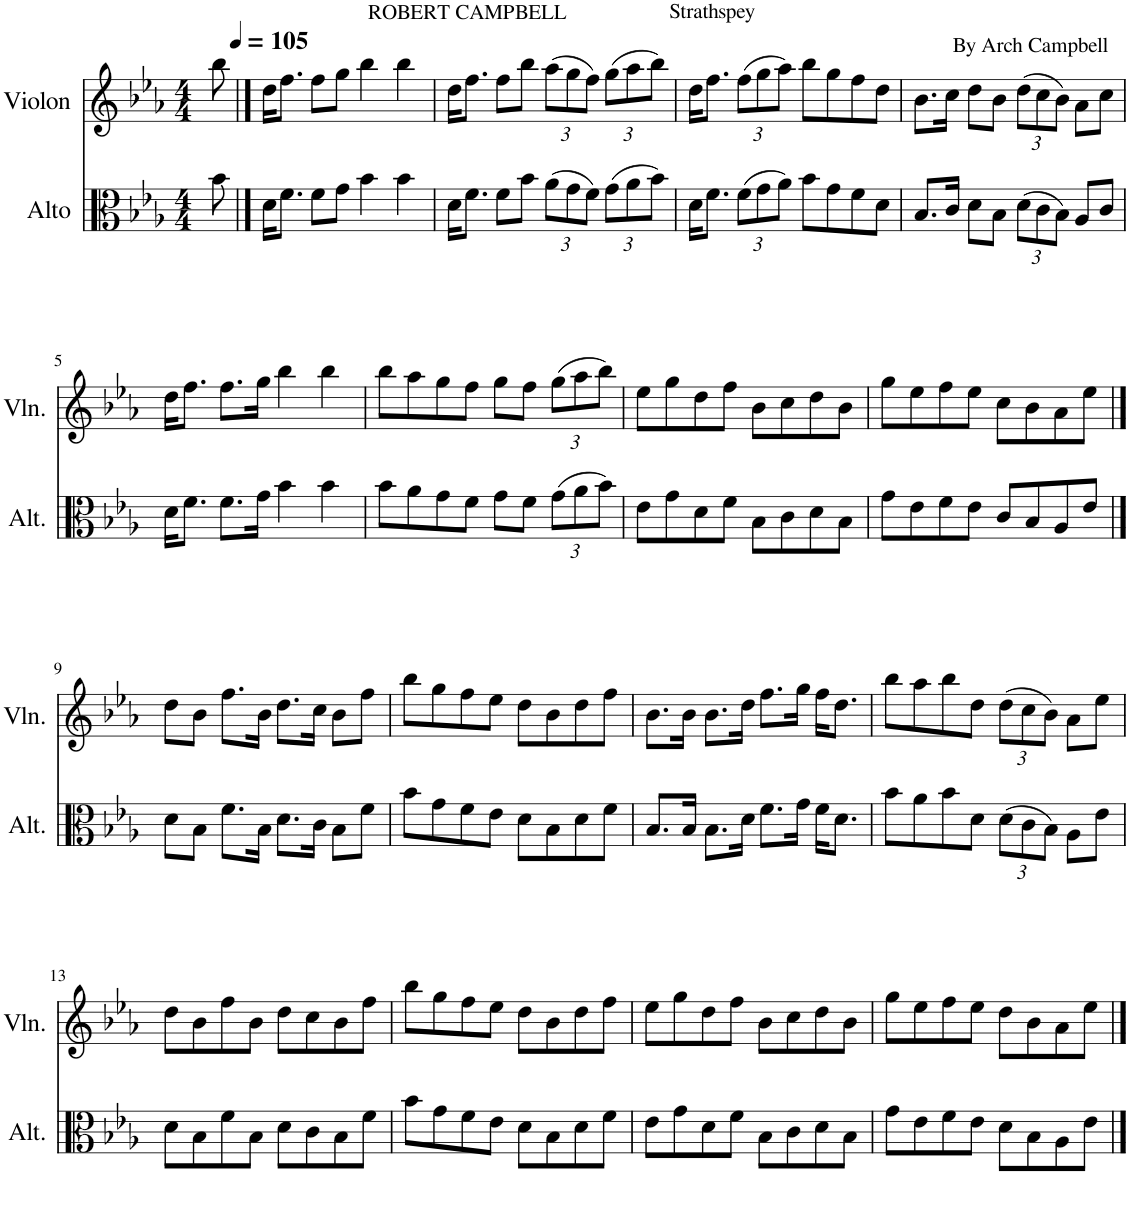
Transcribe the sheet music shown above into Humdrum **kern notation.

**kern	**kern
*part2	*part1
*staff2	*staff1
*I"Alto	*I"Violon
*I'Alt.	*I'Vln.
*clefC3	*clefG2
*k[b-e-a-]	*k[b-e-a-]
*M4/4	*M4/4
*MM105	*MM105
=	=
8b-\	8bb-\
==1	==1
16d\KL	16dd\KL
8.f\J	8.ff\J
8f\L	8ff\L
8g\J	8gg\J
!	!LO:TX:a:t=ROBERT CAMPBELL
4b-\	4bb-\
4b-\	4bb-\
=2	=2
16d\KL	16dd\KL
8.f\J	8.ff\J
8f\L	8ff\L
8b-\J	8bb-\J
*Xbrackettup	*Xbrackettup
(12a-\L	(12aa-\L
12g\	12gg\
12f\J)	12ff\J)
(12g\L	(12gg\L
12a-\	12aa-\
12b-\J)	12bb-\J)
=3	=3
!	!LO:TX:a:t=Strathspey
16d\KL	16dd\KL
8.f\J	8.ff\J
(12f\L	(12ff\L
12g\	12gg\
12a-\J)	12aa-\J)
8b-\L	8bb-\L
8g\	8gg\
8f\	8ff\
8d\J	8dd\J
=4	=4
!	!LO:TX:a:t=By Arch Campbell
8.B-/L	8.b-\L
16c/Jk	16cc\Jk
8d\L	8dd\L
8B-\J	8b-\J
(12d\L	(12dd\L
12c\	12cc\
12B-\J)	12b-\J)
8A-/L	8a-\L
8c/J	8cc\J
!!LO:LB:g=z
=5	=5
16d\KL	16dd\KL
8.f\J	8.ff\J
8.f\L	8.ff\L
16g\Jk	16gg\Jk
4b-\	4bb-\
4b-\	4bb-\
=6	=6
8b-\L	8bb-\L
8a-\	8aa-\
8g\	8gg\
8f\J	8ff\J
8g\L	8gg\L
8f\J	8ff\J
(12g\L	(12gg\L
12a-\	12aa-\
12b-\J)	12bb-\J)
=7	=7
8e-\L	8ee-\L
8g\	8gg\
8d\	8dd\
8f\J	8ff\J
8B-\L	8b-\L
8c\	8cc\
8d\	8dd\
8B-\J	8b-\J
=8	=8
8g\L	8gg\L
8e-\	8ee-\
8f\	8ff\
8e-\J	8ee-\J
8c/L	8cc\L
8B-/	8b-\
8A-/	8a-\
8e-/J	8ee-\J
!!LO:LB:g=z
==9	==9
8d\L	8dd\L
8B-\J	8b-\J
8.f\L	8.ff\L
16B-\Jk	16b-\Jk
8.d\L	8.dd\L
16c\Jk	16cc\Jk
8B-\L	8b-\L
8f\J	8ff\J
=10	=10
8b-\L	8bb-\L
8g\	8gg\
8f\	8ff\
8e-\J	8ee-\J
8d\L	8dd\L
8B-\	8b-\
8d\	8dd\
8f\J	8ff\J
=11	=11
8.B-/L	8.b-\L
16B-/Jk	16b-\Jk
8.B-\L	8.b-\L
16d\Jk	16dd\Jk
8.f\L	8.ff\L
16g\Jk	16gg\Jk
16f\KL	16ff\KL
8.d\J	8.dd\J
=12	=12
8b-\L	8bb-\L
8a-\	8aa-\
8b-\	8bb-\
8d\J	8dd\J
(12d\L	(12dd\L
12c\	12cc\
12B-\J)	12b-\J)
8A-\L	8a-\L
8e-\J	8ee-\J
!!LO:LB:g=z
=13	=13
8d\L	8dd\L
8B-\	8b-\
8f\	8ff\
8B-\J	8b-\J
8d\L	8dd\L
8c\	8cc\
8B-\	8b-\
8f\J	8ff\J
=14	=14
8b-\L	8bb-\L
8g\	8gg\
8f\	8ff\
8e-\J	8ee-\J
8d\L	8dd\L
8B-\	8b-\
8d\	8dd\
8f\J	8ff\J
=15	=15
8e-\L	8ee-\L
8g\	8gg\
8d\	8dd\
8f\J	8ff\J
8B-\L	8b-\L
8c\	8cc\
8d\	8dd\
8B-\J	8b-\J
=16	=16
8g\L	8gg\L
8e-\	8ee-\
8f\	8ff\
8e-\J	8ee-\J
8d\L	8dd\L
8B-\	8b-\
8A-\	8a-\
8e-\J	8ee-\J
==	==
*-	*-
